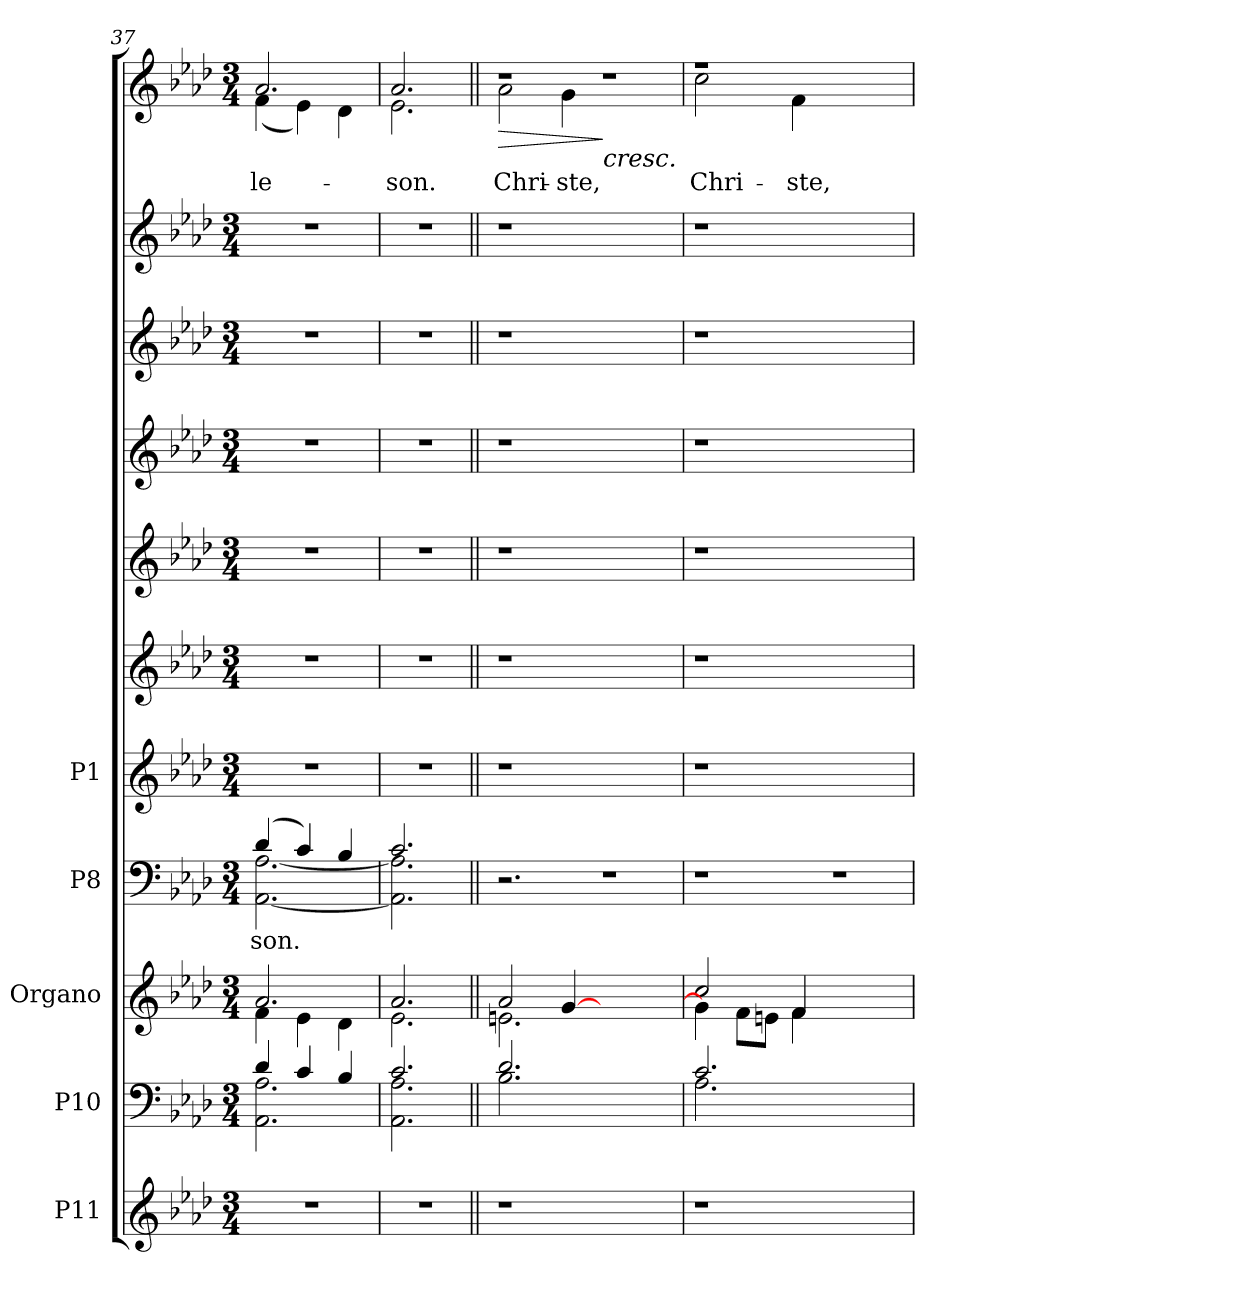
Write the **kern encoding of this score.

**kern	**kern	**kern	**kern	**text	**kern	**kern	**kern	**kern	**kern	**kern	**kern	**text	**dynam
*part5	*part4	*part3	*part2	*part2	*part1	*part1	*part1	*part1	*part1	*part1	*part1	*part1	*part1
*staff11	*staff10	*staff9	*staff8	*staff8	*staff7	*staff6	*staff5	*staff4	*staff3	*staff2	*staff1	*staff1	*staff1/2/3/4/5/6/7
*I"P11	*I"P10	*I"Organo	*I"P8	*	*I"P1	*	*	*	*	*	*	*	*
*clefG2	*clefF4	*clefG2	*clefF4	*	*clefG2	*clefG2	*clefG2	*clefG2	*clefG2	*clefG2	*clefG2	*	*
*k[b-e-a-d-]	*k[b-e-a-d-]	*k[b-e-a-d-]	*k[b-e-a-d-]	*	*k[b-e-a-d-]	*k[b-e-a-d-]	*k[b-e-a-d-]	*k[b-e-a-d-]	*k[b-e-a-d-]	*k[b-e-a-d-]	*k[b-e-a-d-]	*	*
*A-:	*A-:	*A-:	*A-:	*	*A-:	*A-:	*A-:	*A-:	*A-:	*A-:	*A-:	*	*
*M3/4	*M3/4	*M3/4	*M3/4	*	*M3/4	*M3/4	*M3/4	*M3/4	*M3/4	*M3/4	*M3/4	*	*
=37	=37	=37	=37	=37	=37	=37	=37	=37	=37	=37	=37	=37	=37
!LO:N:vis=1	!	!	!	!	!	!	!	!	!	!	!	!	!
*	*^	*^	*^	*	*	*	*	*	*	*	*	*	*
!	!	!	!	!	!	!	!LO:LY:b:color=#000000	!LO:N:vis=1	!LO:N:vis=1	!LO:N:vis=1	!LO:N:vis=1	!LO:N:vis=1	!LO:N:vis=1	!	!	!
!	!	!	!	!	!	!	!	!	!	!	!	!	!	!LO:TX:t=rit.	!	!
!	!	!	!	!	!	!	!	!	!	!	!	!	!	!	!LO:LY:b:color=#000000	!
*	*	*	*	*	*	*	*	*	*	*	*	*	*	*^	*	*
2.r	4d-i/	2.AA-i\ 2.A-i	2.a-i/	4fi\	(4d-i/	[2.AA-i\ [2.A-i	-son.	2.r	2.r	2.r	2.r	2.r	2.r	2.a-i/	(4fi\	-le-	.
.	4ci/	.	.	4e-i\	4ci/)	.	.	.	.	.	.	.	.	.	4e-i\)	.	.
.	4B-i/	.	.	4d-i\	4B-i/	.	.	.	.	.	.	.	.	.	4d-i\	.	.
=38	=38	=38	=38	=38	=38	=38	=38	=38	=38	=38	=38	=38	=38	=38	=38	=38	=38
!LO:N:vis=1	!	!	!	!	!	!	!	!LO:N:vis=1	!LO:N:vis=1	!LO:N:vis=1	!LO:N:vis=1	!LO:N:vis=1	!LO:N:vis=1	!	!	!	!
!	!	!	!	!	!	!	!	!	!	!	!	!	!	!	!	!LO:LY:b:color=#000000	!
2.r	2.ci/	2.AA-i\ 2.A-i	2.a-i/	2.e-i\	2.ci/	2.AA-i\] 2.A-i]	.	2.r	2.r	2.r	2.r	2.r	2.r	2.a-i/	2.e-i\	-son.	.
!!LO:LB:g=z	!!
=39||	=39||	=39||	=39||	=39||	=39||	=39||	=39||	=39||	=39||	=39||	=39||	=39||	=39||	=39||	=39||	=39||	=39||
!LO:N:vis=1	!	!	!	!	!LO:N:vis=1	!	!	!LO:N:vis=1	!LO:N:vis=1	!LO:N:vis=1	!LO:N:vis=1	!LO:N:vis=1	!LO:N:vis=1	!LO:N:vis=1	!	!	!
*	*	*	*	*	*v	*v	*	*	*	*	*	*	*	*	*	*	*
*	*	*	*	*	*^	*	*	*	*	*	*	*	*	*	*	*
!	!	!	!	!	!	!	!	!	!	!	!	!	!	!	!	!LO:LY:b:color=#000000	!LO:HP:b
*	*	*	*	*	*v	*v	*	*	*	*	*	*	*	*	*	*	*
2.r	2.d-i/	2.B-i\	2a-i/	2.eni\	2.r	.	2.r	2.r	2.r	2.r	2.r	2.r	2.r	2a-i\	Chri-	>
!	!	!	!	!	!	!	!	!	!	!	!	!	!	!	!LO:LY:b:color=#000000	!
.	.	.	[4gi/	.	.	.	.	.	.	.	.	.	.	4gi\	-ste,	[
!	!	!	!	!	!LO:N:vis=1	!	!	!	!	!	!	!	!LO:N:vis=1	!	!	!LO:HP:b
2.ryy	2.ryy	2.ryy	2.ryy	2.ryy	2.r	.	2.ryy	2.ryy	2.ryy	2.ryy	2.ryy	2.ryy	2.r	2.ryy	.	< ]
=40	=40	=40	=40	=40	=40	=40	=40	=40	=40	=40	=40	=40	=40	=40	=40	=40
!LO:N:vis=1	!	!	!	!	!LO:N:vis=1	!	!LO:N:vis=1	!LO:N:vis=1	!LO:N:vis=1	!LO:N:vis=1	!LO:N:vis=1	!LO:N:vis=1	!LO:N:vis=1	!	!	!
!	!	!	!	!	!	!	!	!	!	!	!	!	!	!	!LO:LY:b:color=#000000	!
2.r	2.ci/	2.A-i\	2cci/	4gi\]	2.r	.	2.r	2.r	2.r	2.r	2.r	2.r	2.r	2cci\	Chri-	.
.	.	.	.	8fi\L	.	.	.	.	.	.	.	.	.	.	.	.
.	.	.	.	8eni\J	.	.	.	.	.	.	.	.	.	.	.	.
!	!	!	!	!	!	!	!	!	!	!	!	!	!	!	!LO:LY:b:color=#000000	!
.	.	.	4fi/	4fi\	.	.	.	.	.	.	.	.	.	4fi\	-ste,	.
!	!	!	!	!	!LO:N:vis=1	!	!	!	!	!	!	!	!	!	!	!
2.ryy	2.ryy	2.ryy	2.ryy	2.ryy	2.r	.	2.ryy	2.ryy	2.ryy	2.ryy	2.ryy	2.ryy	2.ryy	2.ryy	.	.
*	*v	*v	*	*	*	*	*	*	*	*	*	*	*v	*v	*	*
*	*	*v	*v	*	*	*	*	*	*	*	*	*	*	*
=	=	=	=	=	=	=	=	=	=	=	=	=	=
*-	*-	*-	*-	*-	*-	*-	*-	*-	*-	*-	*-	*-	*-
